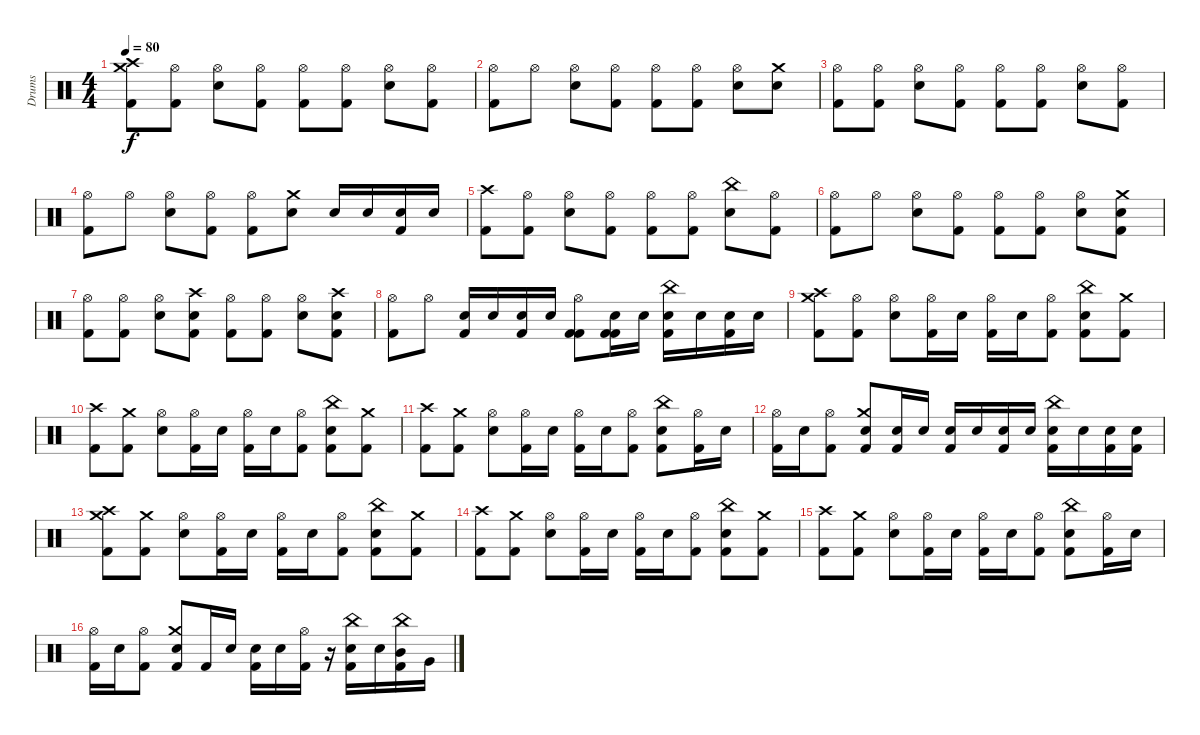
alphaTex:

\track ("Drums" "Drums") {instrument percussion}
\staff {score}
\articulation defaults
\ts (4 4)
\tempo 80
\clef neutral
\ks c
("Kick (hit) 2" "Crash medium (hit)" "Crash high (hit)").8{dy f} ("Kick (hit) 2" "Hi-Hat (open)").8 ("Snare (hit) 2" "Hi-Hat (open)").8 ("Kick (hit) 2" "Hi-Hat (open)").8 ("Kick (hit) 2" "Hi-Hat (open)").8 ("Kick (hit) 2" "Hi-Hat (open)").8 ("Snare (hit) 2" "Hi-Hat (open)").8 ("Kick (hit) 2" "Hi-Hat (open)").8 |
("Kick (hit) 2" "Hi-Hat (open)").8 "Hi-Hat (open)".8 ("Snare (hit) 2" "Hi-Hat (open)").8 ("Kick (hit) 2" "Hi-Hat (open)").8 ("Kick (hit) 2" "Hi-Hat (open)").8 ("Kick (hit) 2" "Hi-Hat (open)").8 ("Snare (hit) 2" "Hi-Hat (open)").8 ("Snare (hit) 2" "Crash medium (hit)").8 |
("Kick (hit) 2" "Hi-Hat (open)").8 ("Kick (hit) 2" "Hi-Hat (open)").8 ("Snare (hit) 2" "Hi-Hat (open)").8 ("Kick (hit) 2" "Hi-Hat (open)").8 ("Kick (hit) 2" "Hi-Hat (open)").8 ("Kick (hit) 2" "Hi-Hat (open)").8 ("Snare (hit) 2" "Hi-Hat (open)").8 ("Kick (hit) 2" "Hi-Hat (open)").8 |
("Kick (hit) 2" "Hi-Hat (open)").8 "Hi-Hat (open)".8 ("Snare (hit) 2" "Hi-Hat (open)").8 ("Kick (hit) 2" "Hi-Hat (open)").8 ("Kick (hit) 2" "Hi-Hat (open)").8 ("Snare (hit) 2" "Crash medium (hit)").8 "Snare (hit) 2".16 "Snare (hit) 2".16 ("Kick (hit) 2" "Snare (hit) 2").16 "Snare (hit) 2".16 |
("Kick (hit) 2" "Crash high (hit)").8 ("Kick (hit) 2" "Hi-Hat (open)").8 ("Snare (hit) 2" "Hi-Hat (open)").8 ("Kick (hit) 2" "Hi-Hat (open)").8 ("Kick (hit) 2" "Hi-Hat (open)").8 ("Kick (hit) 2" "Hi-Hat (open)").8 ("Snare (hit) 2" "China (hit)").8 ("Kick (hit) 2" "Hi-Hat (open)").8 |
("Kick (hit) 2" "Hi-Hat (open)").8 "Hi-Hat (open)".8 ("Snare (hit) 2" "Hi-Hat (open)").8 ("Kick (hit) 2" "Hi-Hat (open)").8 ("Kick (hit) 2" "Hi-Hat (open)").8 ("Kick (hit) 2" "Hi-Hat (open)").8 ("Snare (hit) 2" "Hi-Hat (open)").8 ("Snare (hit) 2" "Crash medium (hit)" "Kick (hit) 2").8 |
("Kick (hit) 2" "Hi-Hat (open)").8 ("Kick (hit) 2" "Hi-Hat (open)").8 ("Snare (hit) 2" "Hi-Hat (open)").8 ("Snare (hit) 2" "Crash high (hit)" "Kick (hit) 2").8 ("Kick (hit) 2" "Hi-Hat (open)").8 ("Kick (hit) 2" "Hi-Hat (open)").8 ("Snare (hit) 2" "Hi-Hat (open)").8 ("Kick (hit) 2" "Crash high (hit)" "Snare (hit) 2").8 |
("Kick (hit) 2" "Hi-Hat (open)").8 "Hi-Hat (open)".8 ("Snare (hit) 2" "Kick (hit) 2").16 "Snare (hit) 2".16 ("Snare (hit) 2" "Kick (hit) 2").16 "Snare (hit) 2".16 ("Kick (hit) 2" "Hi-Hat (open)" "Kick (hit) 2").8 ("Snare (hit) 2" "Kick (hit) 2" "Kick (hit) 2").16 "Snare (hit) 2".16 ("China (hit)" "Snare (hit) 2" "Kick (hit) 2").16 "Snare (hit) 2".16 ("Snare (hit) 2" "Kick (hit) 2").16 "Snare (hit) 2".16 |
("Kick (hit) 2" "Crash medium (hit)" "Crash high (hit)").8 ("Kick (hit) 2" "Hi-Hat (open)").8 ("Snare (hit) 2" "Hi-Hat (open)").8 ("Kick (hit) 2" "Hi-Hat (open)").16 "Snare (hit) 2".16 ("Kick (hit) 2" "Hi-Hat (open)").16 "Snare (hit) 2".16 ("Kick (hit) 2" "Hi-Hat (open)").8 ("Snare (hit) 2" "China (hit)" "Kick (hit) 2").8 ("Kick (hit) 2" "Crash medium (hit)").8 |
("Kick (hit) 2" "Crash high (hit)").8 ("Kick (hit) 2" "Crash medium (hit)").8 ("Snare (hit) 2" "Hi-Hat (open)").8 ("Kick (hit) 2" "Hi-Hat (open)").16 "Snare (hit) 2".16 ("Kick (hit) 2" "Hi-Hat (open)").16 "Snare (hit) 2".16 ("Kick (hit) 2" "Hi-Hat (open)").8 ("Snare (hit) 2" "China (hit)" "Kick (hit) 2").8 ("Kick (hit) 2" "Crash medium (hit)").8 |
("Kick (hit) 2" "Crash high (hit)").8 ("Kick (hit) 2" "Crash medium (hit)").8 ("Snare (hit) 2" "Hi-Hat (open)").8 ("Kick (hit) 2" "Hi-Hat (open)").16 "Snare (hit) 2".16 ("Kick (hit) 2" "Hi-Hat (open)").16 "Snare (hit) 2".16 ("Kick (hit) 2" "Hi-Hat (open)").8 ("Snare (hit) 2" "China (hit)" "Kick (hit) 2").8 ("Kick (hit) 2" "Hi-Hat (open)").16 "Snare (hit) 2".16 |
("Kick (hit) 2" "Hi-Hat (open)").16 "Snare (hit) 2".16 ("Kick (hit) 2" "Hi-Hat (open)").8 ("Snare (hit) 2" "Crash medium (hit)" "Kick (hit) 2").8 ("Kick (hit) 2" "Snare (hit) 2").16 "Snare (hit) 2".16 ("Snare (hit) 2" "Kick (hit) 2").16 "Snare (hit) 2".16 ("Snare (hit) 2" "Kick (hit) 2").16 "Snare (hit) 2".16 ("Snare (hit) 2" "Kick (hit) 2" "China (hit)").16 "Snare (hit) 2".16 ("Snare (hit) 2" "Kick (hit) 2").16 ("Kick (hit) 2" "Snare (hit) 2").16 |
("Kick (hit) 2" "Crash medium (hit)" "Crash high (hit)").8 ("Kick (hit) 2" "Crash medium (hit)").8 ("Snare (hit) 2" "Hi-Hat (open)").8 ("Kick (hit) 2" "Hi-Hat (open)").16 "Snare (hit) 2".16 ("Kick (hit) 2" "Hi-Hat (open)").16 "Snare (hit) 2".16 ("Kick (hit) 2" "Hi-Hat (open)").8 ("Snare (hit) 2" "China (hit)" "Kick (hit) 2").8 ("Kick (hit) 2" "Crash medium (hit)").8 |
("Kick (hit) 2" "Crash high (hit)").8 ("Kick (hit) 2" "Crash medium (hit)").8 ("Snare (hit) 2" "Hi-Hat (open)").8 ("Kick (hit) 2" "Hi-Hat (open)").16 "Snare (hit) 2".16 ("Kick (hit) 2" "Hi-Hat (open)").16 "Snare (hit) 2".16 ("Kick (hit) 2" "Hi-Hat (open)").8 ("Snare (hit) 2" "China (hit)" "Kick (hit) 2").8 ("Kick (hit) 2" "Crash medium (hit)").8 |
("Kick (hit) 2" "Crash high (hit)").8 ("Kick (hit) 2" "Crash medium (hit)").8 ("Snare (hit) 2" "Hi-Hat (open)").8 ("Kick (hit) 2" "Hi-Hat (open)").16 "Snare (hit) 2".16 ("Kick (hit) 2" "Hi-Hat (open)").16 "Snare (hit) 2".16 ("Kick (hit) 2" "Hi-Hat (open)").8 ("Snare (hit) 2" "China (hit)" "Kick (hit) 2").8 ("Kick (hit) 2" "Hi-Hat (open)").16 "Snare (hit) 2".16 |
("Kick (hit) 2" "Hi-Hat (open)").16 "Snare (hit) 2".16 ("Kick (hit) 2" "Hi-Hat (open)").8 ("Snare (hit) 2" "Crash medium (hit)" "Kick (hit) 2").8 "Kick (hit) 2".16 "Snare (hit) 2".16 ("Snare (hit) 2" "Kick (hit) 2").16 "Snare (hit) 2".16 ("Hi-Hat (open)" "Kick (hit) 2").16 r.16 ("Snare (hit) 2" "Kick (hit) 2" "China (hit)").16 "Snare (hit) 2".16 ("Mid Tom (hit)" "Kick (hit) 2" "China (hit)").16 "Very Low Tom (hit)".16
